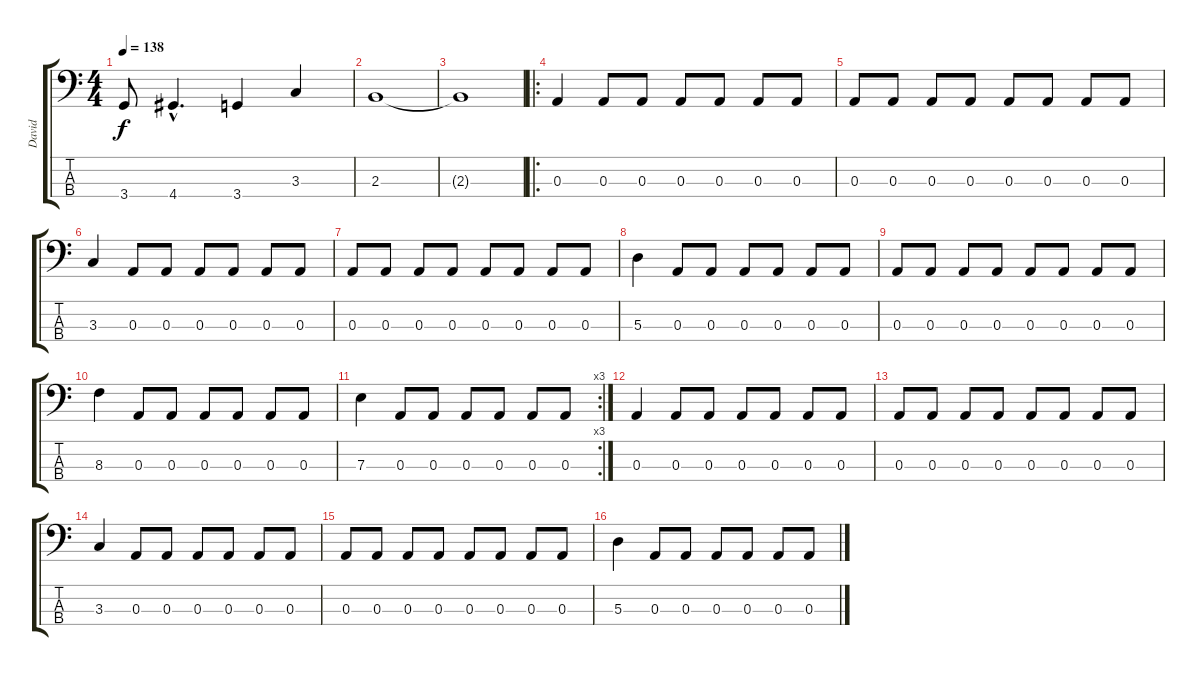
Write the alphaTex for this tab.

\track ("David" "David") {instrument electricbasspick}
\staff {score tabs}
\tuning (G2 D2 A1 E1) {hide}
\ts (4 4)
\tempo 138
\clef f4
\ks c
3.4{t}.8{dy f} 4.4{hac}.4{d} 3.4.4 3.3.4 |
2.3.1 |
2.3{t}.1 |
\ro
0.3.4 0.3.8 0.3.8 0.3.8 0.3.8 0.3.8 0.3.8 |
0.3.8 0.3.8 0.3.8 0.3.8 0.3.8 0.3.8 0.3.8 0.3.8 |
3.3.4 0.3.8 0.3.8 0.3.8 0.3.8 0.3.8 0.3.8 |
0.3.8 0.3.8 0.3.8 0.3.8 0.3.8 0.3.8 0.3.8 0.3.8 |
5.3.4 0.3.8 0.3.8 0.3.8 0.3.8 0.3.8 0.3.8 |
0.3.8 0.3.8 0.3.8 0.3.8 0.3.8 0.3.8 0.3.8 0.3.8 |
8.3.4 0.3.8 0.3.8 0.3.8 0.3.8 0.3.8 0.3.8 |
\rc 3
7.3.4 0.3.8 0.3.8 0.3.8 0.3.8 0.3.8 0.3.8 |
0.3.4 0.3.8 0.3.8 0.3.8 0.3.8 0.3.8 0.3.8 |
0.3.8 0.3.8 0.3.8 0.3.8 0.3.8 0.3.8 0.3.8 0.3.8 |
3.3.4 0.3.8 0.3.8 0.3.8 0.3.8 0.3.8 0.3.8 |
0.3.8 0.3.8 0.3.8 0.3.8 0.3.8 0.3.8 0.3.8 0.3.8 |
5.3.4 0.3.8 0.3.8 0.3.8 0.3.8 0.3.8 0.3.8
